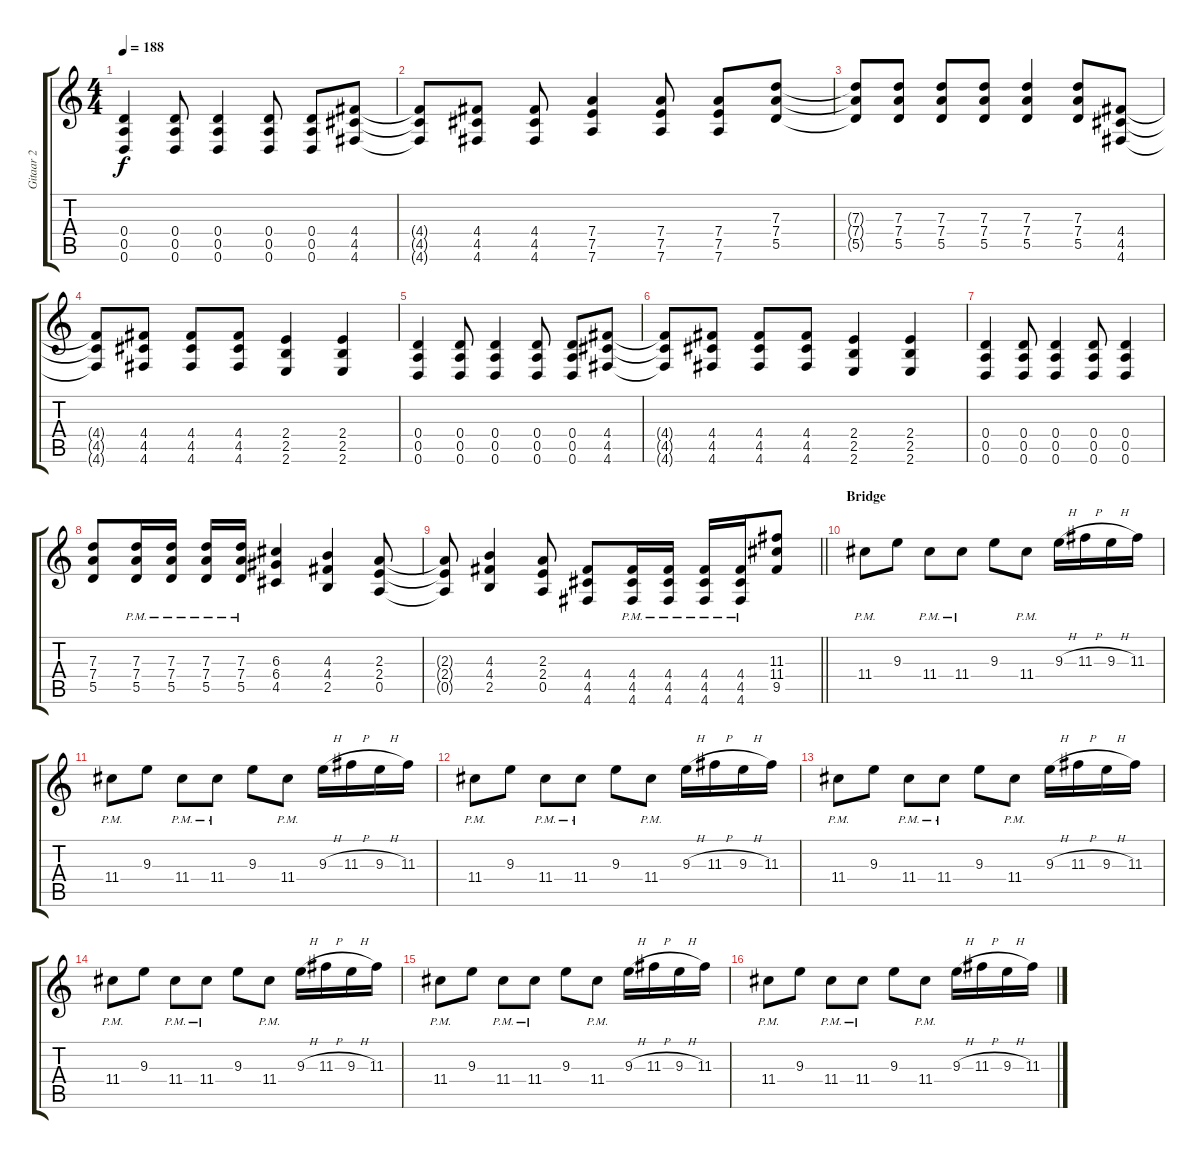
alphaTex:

\track ("Gitaar 2" "Gitaar 2") {instrument distortionguitar}
\staff {score tabs}
\tuning (E4 B3 G3 D3 A2 D2) {hide}
\ts (4 4)
\tempo 188
\clef g2
\ks c
(0.4 0.5 0.6).4{dy f} (0.4 0.5 0.6).8 (0.4 0.5 0.6).4 (0.4 0.5 0.6).8 (0.4 0.5 0.6).8 (4.4 4.5 4.6).8 |
(4.4{t} 4.5{t} 4.6{t}).8 (4.4 4.5 4.6).8 (4.4 4.5 4.6).8 (7.4 7.5 7.6).4 (7.4 7.5 7.6).8 (7.4 7.5 7.6).8 (7.3 7.4 5.5).8 |
(7.3{t} 7.4{t} 5.5{t}).8 (7.3 7.4 5.5).8 (7.3 7.4 5.5).8 (7.3 7.4 5.5).8 (7.3 7.4 5.5).4 (7.3 7.4 5.5).8 (4.4 4.5 4.6).8 |
(4.4{t} 4.5{t} 4.6{t}).8 (4.4 4.5 4.6).8 (4.4 4.5 4.6).8 (4.4 4.5 4.6).8 (2.4 2.5 2.6).4 (2.4 2.5 2.6).4 |
(0.4 0.5 0.6).4 (0.4 0.5 0.6).8 (0.4 0.5 0.6).4 (0.4 0.5 0.6).8 (0.4 0.5 0.6).8 (4.4 4.5 4.6).8 |
(4.4{t} 4.5{t} 4.6{t}).8 (4.4 4.5 4.6).8 (4.4 4.5 4.6).8 (4.4 4.5 4.6).8 (2.4 2.5 2.6).4 (2.4 2.5 2.6).4 |
(0.4 0.5 0.6).4 (0.4 0.5 0.6).8 (0.4 0.5 0.6).4 (0.4 0.5 0.6).8 (0.4 0.5 0.6).4 |
(7.3 7.4 5.5).8 (7.3{pm} 7.4{pm} 5.5{pm}).16 (7.3{pm} 7.4{pm} 5.5{pm}).16 (7.3{pm} 7.4{pm} 5.5{pm}).16 (7.3{pm} 7.4{pm} 5.5{pm}).16 (6.3 6.4 4.5).4 (4.3 4.4 2.5).4 (2.3 2.4 0.5).8 |
\barLineRight lightlight
(2.3{t} 2.4{t} 0.5{t}).8 (4.3 4.4 2.5).4 (2.3 2.4 0.5).8 (4.4 4.5 4.6).8 (4.4{pm} 4.5{pm} 4.6{pm}).16 (4.4{pm} 4.5{pm} 4.6{pm}).16 (4.4{pm} 4.5{pm} 4.6{pm}).16 (4.4{pm} 4.5{pm} 4.6{pm}).16 (11.3 11.4 9.5).8 |
\section ("" "Bridge")
11.4{pm}.8 9.3.8 11.4{pm}.8 11.4{pm}.8 9.3.8 11.4{pm}.8 9.3{h}.16 11.3{h}.16 9.3{h}.16 11.3.16 |
11.4{pm}.8 9.3.8 11.4{pm}.8 11.4{pm}.8 9.3.8 11.4{pm}.8 9.3{h}.16 11.3{h}.16 9.3{h}.16 11.3.16 |
11.4{pm}.8 9.3.8 11.4{pm}.8 11.4{pm}.8 9.3.8 11.4{pm}.8 9.3{h}.16 11.3{h}.16 9.3{h}.16 11.3.16 |
11.4{pm}.8 9.3.8 11.4{pm}.8 11.4{pm}.8 9.3.8 11.4{pm}.8 9.3{h}.16 11.3{h}.16 9.3{h}.16 11.3.16 |
11.4{pm}.8 9.3.8 11.4{pm}.8 11.4{pm}.8 9.3.8 11.4{pm}.8 9.3{h}.16 11.3{h}.16 9.3{h}.16 11.3.16 |
11.4{pm}.8 9.3.8 11.4{pm}.8 11.4{pm}.8 9.3.8 11.4{pm}.8 9.3{h}.16 11.3{h}.16 9.3{h}.16 11.3.16 |
11.4{pm}.8 9.3.8 11.4{pm}.8 11.4{pm}.8 9.3.8 11.4{pm}.8 9.3{h}.16 11.3{h}.16 9.3{h}.16 11.3.16
